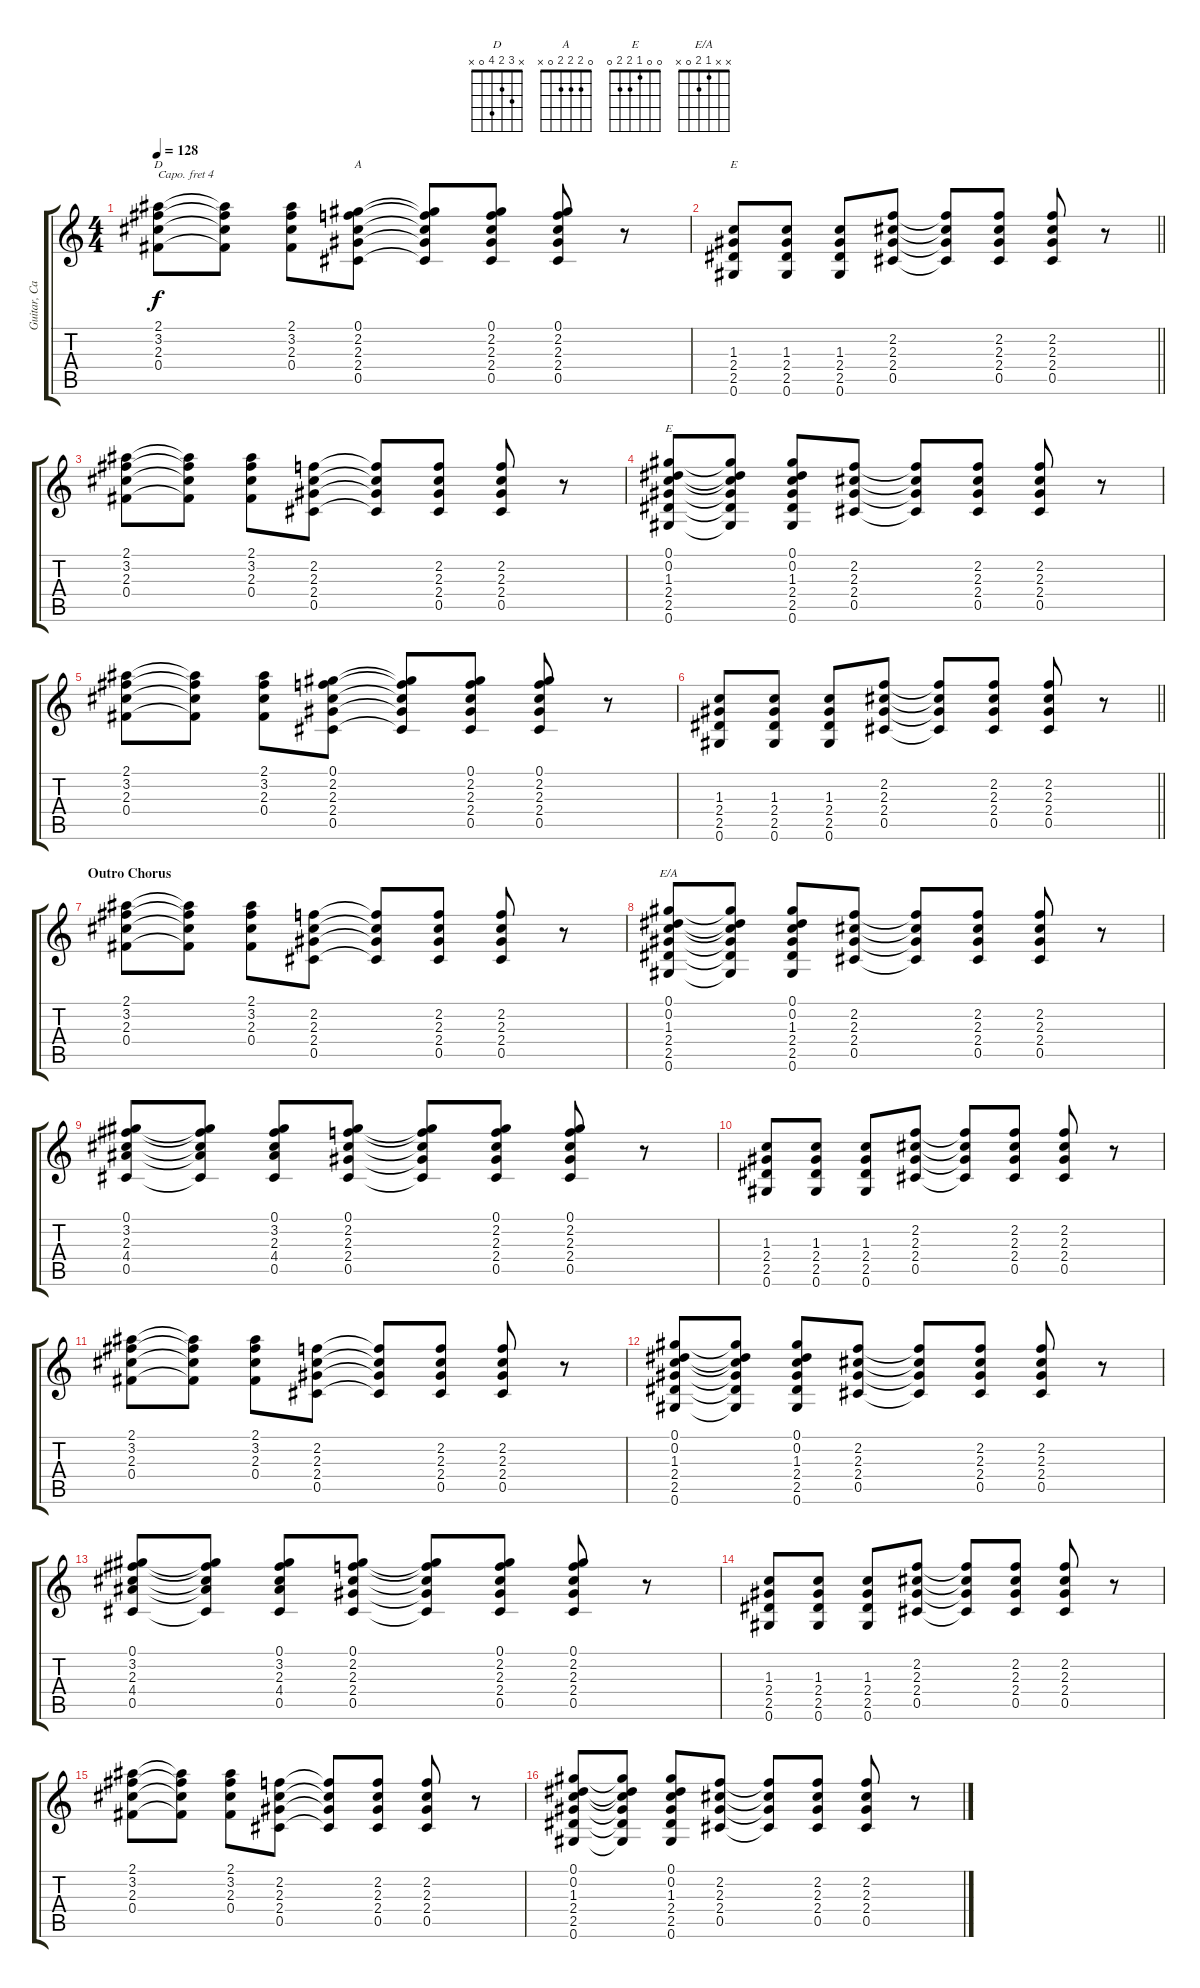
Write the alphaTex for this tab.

\track ("Guitar, Capo at 4" "Guitar, Ca") {instrument acousticguitarsteel}
\staff {score tabs}
\capo 4
\tuning (E4 B3 G3 D3 A2 E2) {hide}
\chord ("D" x 3 2 4 0 x)
\chord ("A" 0 2 2 2 0 x)
\chord ("E" x x 1 2 2 0)
\chord ("E" 0 0 1 2 2 0)
\chord ("E/A" x x 1 2 0 x)
\ts (4 4)
\tempo 128
\clef g2
\ks c
(2.1 3.2 2.3 0.4).8{ch "D" dy f} (2.1{t} 3.2{t} 2.3{t} 0.4{t}).8 (2.1 3.2 2.3 0.4).8 (0.1 2.2 2.3 2.4 0.5).8{ch "A"} (0.1{t} 2.2{t} 2.3{t} 2.4{t} 0.5{t}).8 (0.1 2.2 2.3 2.4 0.5).8 (0.1 2.2 2.3 2.4 0.5).8 r.8 |
\barLineRight lightlight
(1.3 2.4 2.5 0.6).8{ch "E"} (1.3 2.4 2.5 0.6).8 (1.3 2.4 2.5 0.6).8 (2.2 2.3 2.4 0.5).8 (2.2{t} 2.3{t} 2.4{t} 0.5{t}).8 (2.2 2.3 2.4 0.5).8 (2.2 2.3 2.4 0.5).8 r.8 |
(2.1 3.2 2.3 0.4).8 (2.1{t} 3.2{t} 2.3{t} 0.4{t}).8 (2.1 3.2 2.3 0.4).8 (2.2 2.3 2.4 0.5).8 (2.2{t} 2.3{t} 2.4{t} 0.5{t}).8 (2.2 2.3 2.4 0.5).8 (2.2 2.3 2.4 0.5).8 r.8 |
(0.1 0.2 1.3 2.4 2.5 0.6).8{ch "E"} (0.1{t} 0.2{t} 1.3{t} 2.4{t} 2.5{t} 0.6{t}).8 (0.1 0.2 1.3 2.4 2.5 0.6).8 (2.2 2.3 2.4 0.5).8 (2.2{t} 2.3{t} 2.4{t} 0.5{t}).8 (2.2 2.3 2.4 0.5).8 (2.2 2.3 2.4 0.5).8 r.8 |
(2.1 3.2 2.3 0.4).8 (2.1{t} 3.2{t} 2.3{t} 0.4{t}).8 (2.1 3.2 2.3 0.4).8 (0.1 2.2 2.3 2.4 0.5).8 (0.1{t} 2.2{t} 2.3{t} 2.4{t} 0.5{t}).8 (0.1 2.2 2.3 2.4 0.5).8 (0.1 2.2 2.3 2.4 0.5).8 r.8 |
\barLineRight lightlight
(1.3 2.4 2.5 0.6).8 (1.3 2.4 2.5 0.6).8 (1.3 2.4 2.5 0.6).8 (2.2 2.3 2.4 0.5).8 (2.2{t} 2.3{t} 2.4{t} 0.5{t}).8 (2.2 2.3 2.4 0.5).8 (2.2 2.3 2.4 0.5).8 r.8 |
\section ("" "Outro Chorus")
(2.1 3.2 2.3 0.4).8 (2.1{t} 3.2{t} 2.3{t} 0.4{t}).8 (2.1 3.2 2.3 0.4).8 (2.2 2.3 2.4 0.5).8 (2.2{t} 2.3{t} 2.4{t} 0.5{t}).8 (2.2 2.3 2.4 0.5).8 (2.2 2.3 2.4 0.5).8 r.8 |
(0.1 0.2 1.3 2.4 2.5 0.6).8{ch "E/A"} (0.1{t} 0.2{t} 1.3{t} 2.4{t} 2.5{t} 0.6{t}).8 (0.1 0.2 1.3 2.4 2.5 0.6).8 (2.2 2.3 2.4 0.5).8 (2.2{t} 2.3{t} 2.4{t} 0.5{t}).8 (2.2 2.3 2.4 0.5).8 (2.2 2.3 2.4 0.5).8 r.8 |
(0.1 3.2 2.3 4.4 0.5).8 (0.1{t} 3.2{t} 2.3{t} 4.4{t} 0.5{t}).8 (0.1 3.2 2.3 4.4 0.5).8 (0.1 2.2 2.3 2.4 0.5).8 (0.1{t} 2.2{t} 2.3{t} 2.4{t} 0.5{t}).8 (0.1 2.2 2.3 2.4 0.5).8 (0.1 2.2 2.3 2.4 0.5).8 r.8 |
(1.3 2.4 2.5 0.6).8 (1.3 2.4 2.5 0.6).8 (1.3 2.4 2.5 0.6).8 (2.2 2.3 2.4 0.5).8 (2.2{t} 2.3{t} 2.4{t} 0.5{t}).8 (2.2 2.3 2.4 0.5).8 (2.2 2.3 2.4 0.5).8 r.8 |
(2.1 3.2 2.3 0.4).8 (2.1{t} 3.2{t} 2.3{t} 0.4{t}).8 (2.1 3.2 2.3 0.4).8 (2.2 2.3 2.4 0.5).8 (2.2{t} 2.3{t} 2.4{t} 0.5{t}).8 (2.2 2.3 2.4 0.5).8 (2.2 2.3 2.4 0.5).8 r.8 |
(0.1 0.2 1.3 2.4 2.5 0.6).8 (0.1{t} 0.2{t} 1.3{t} 2.4{t} 2.5{t} 0.6{t}).8 (0.1 0.2 1.3 2.4 2.5 0.6).8 (2.2 2.3 2.4 0.5).8 (2.2{t} 2.3{t} 2.4{t} 0.5{t}).8 (2.2 2.3 2.4 0.5).8 (2.2 2.3 2.4 0.5).8 r.8 |
(0.1 3.2 2.3 4.4 0.5).8 (0.1{t} 3.2{t} 2.3{t} 4.4{t} 0.5{t}).8 (0.1 3.2 2.3 4.4 0.5).8 (0.1 2.2 2.3 2.4 0.5).8 (0.1{t} 2.2{t} 2.3{t} 2.4{t} 0.5{t}).8 (0.1 2.2 2.3 2.4 0.5).8 (0.1 2.2 2.3 2.4 0.5).8 r.8 |
(1.3 2.4 2.5 0.6).8 (1.3 2.4 2.5 0.6).8 (1.3 2.4 2.5 0.6).8 (2.2 2.3 2.4 0.5).8 (2.2{t} 2.3{t} 2.4{t} 0.5{t}).8 (2.2 2.3 2.4 0.5).8 (2.2 2.3 2.4 0.5).8 r.8 |
(2.1 3.2 2.3 0.4).8 (2.1{t} 3.2{t} 2.3{t} 0.4{t}).8 (2.1 3.2 2.3 0.4).8 (2.2 2.3 2.4 0.5).8 (2.2{t} 2.3{t} 2.4{t} 0.5{t}).8 (2.2 2.3 2.4 0.5).8 (2.2 2.3 2.4 0.5).8 r.8 |
(0.1 0.2 1.3 2.4 2.5 0.6).8 (0.1{t} 0.2{t} 1.3{t} 2.4{t} 2.5{t} 0.6{t}).8 (0.1 0.2 1.3 2.4 2.5 0.6).8 (2.2 2.3 2.4 0.5).8 (2.2{t} 2.3{t} 2.4{t} 0.5{t}).8 (2.2 2.3 2.4 0.5).8 (2.2 2.3 2.4 0.5).8 r.8
